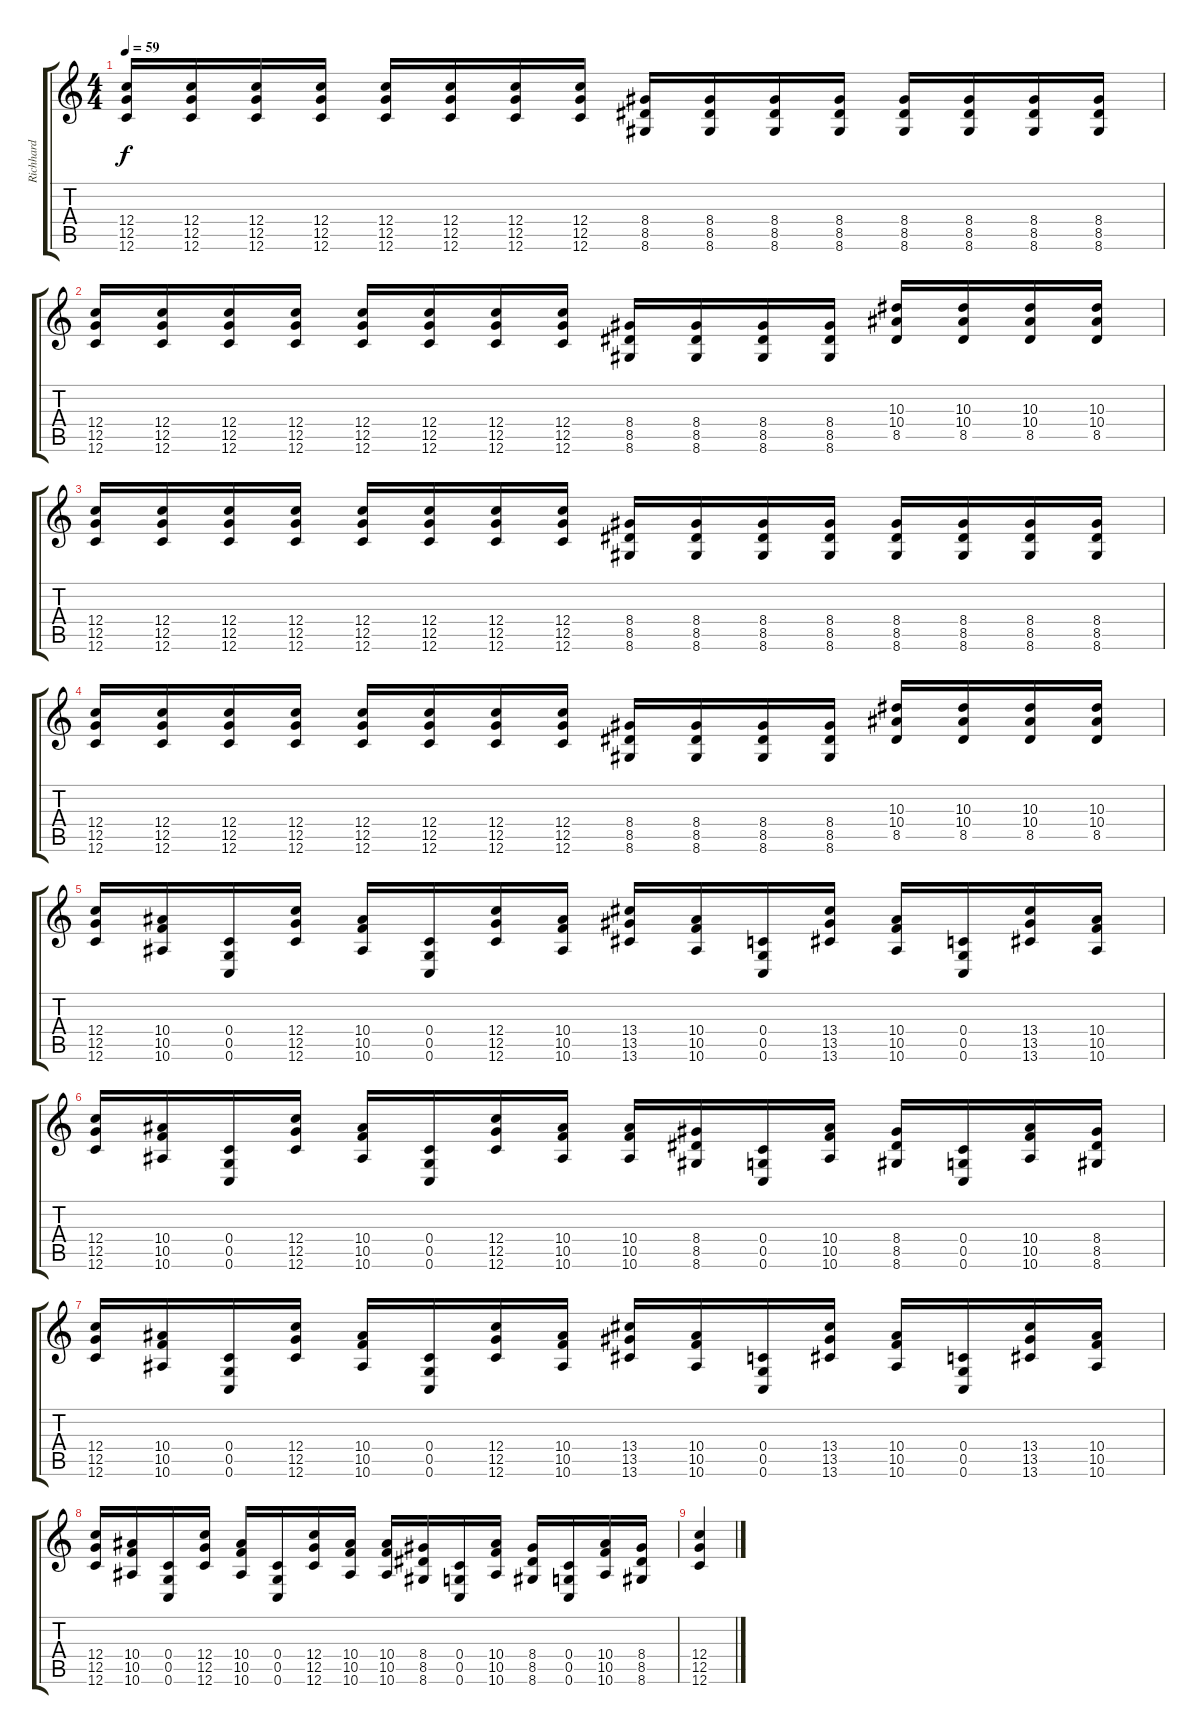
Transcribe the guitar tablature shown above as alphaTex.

\track ("Richhard" "Richhard") {instrument distortionguitar}
\staff {score tabs}
\tuning (D4 A3 F3 C3 G2 C2) {hide}
\ts (4 4)
\tempo 59
\clef g2
\ks c
(12.4 12.5 12.6).16{dy f} (12.4 12.5 12.6).16 (12.4 12.5 12.6).16 (12.4 12.5 12.6).16 (12.4 12.5 12.6).16 (12.4 12.5 12.6).16 (12.4 12.5 12.6).16 (12.4 12.5 12.6).16 (8.4 8.5 8.6).16 (8.4 8.5 8.6).16 (8.4 8.5 8.6).16 (8.4 8.5 8.6).16 (8.4 8.5 8.6).16 (8.4 8.5 8.6).16 (8.4 8.5 8.6).16 (8.4 8.5 8.6).16 |
(12.4 12.5 12.6).16 (12.4 12.5 12.6).16 (12.4 12.5 12.6).16 (12.4 12.5 12.6).16 (12.4 12.5 12.6).16 (12.4 12.5 12.6).16 (12.4 12.5 12.6).16 (12.4 12.5 12.6).16 (8.4 8.5 8.6).16 (8.4 8.5 8.6).16 (8.4 8.5 8.6).16 (8.4 8.5 8.6).16 (10.3 10.4 8.5).16 (10.3 10.4 8.5).16 (10.3 10.4 8.5).16 (10.3 10.4 8.5).16 |
(12.4 12.5 12.6).16 (12.4 12.5 12.6).16 (12.4 12.5 12.6).16 (12.4 12.5 12.6).16 (12.4 12.5 12.6).16 (12.4 12.5 12.6).16 (12.4 12.5 12.6).16 (12.4 12.5 12.6).16 (8.4 8.5 8.6).16 (8.4 8.5 8.6).16 (8.4 8.5 8.6).16 (8.4 8.5 8.6).16 (8.4 8.5 8.6).16 (8.4 8.5 8.6).16 (8.4 8.5 8.6).16 (8.4 8.5 8.6).16 |
(12.4 12.5 12.6).16 (12.4 12.5 12.6).16 (12.4 12.5 12.6).16 (12.4 12.5 12.6).16 (12.4 12.5 12.6).16 (12.4 12.5 12.6).16 (12.4 12.5 12.6).16 (12.4 12.5 12.6).16 (8.4 8.5 8.6).16 (8.4 8.5 8.6).16 (8.4 8.5 8.6).16 (8.4 8.5 8.6).16 (10.3 10.4 8.5).16 (10.3 10.4 8.5).16 (10.3 10.4 8.5).16 (10.3 10.4 8.5).16 |
(12.4 12.5 12.6).16 (10.4 10.5 10.6).16 (0.4 0.5 0.6).16 (12.4 12.5 12.6).16 (10.4 10.5 10.6).16 (0.4 0.5 0.6).16 (12.4 12.5 12.6).16 (10.4 10.5 10.6).16 (13.4 13.5 13.6).16 (10.4 10.5 10.6).16 (0.4 0.5 0.6).16 (13.4 13.5 13.6).16 (10.4 10.5 10.6).16 (0.4 0.5 0.6).16 (13.4 13.5 13.6).16 (10.4 10.5 10.6).16 |
(12.4 12.5 12.6).16 (10.4 10.5 10.6).16 (0.4 0.5 0.6).16 (12.4 12.5 12.6).16 (10.4 10.5 10.6).16 (0.4 0.5 0.6).16 (12.4 12.5 12.6).16 (10.4 10.5 10.6).16 (10.4 10.5 10.6).16 (8.4 8.5 8.6).16 (0.4 0.5 0.6).16 (10.4 10.5 10.6).16 (8.4 8.5 8.6).16 (0.4 0.5 0.6).16 (10.4 10.5 10.6).16 (8.4 8.5 8.6).16 |
(12.4 12.5 12.6).16 (10.4 10.5 10.6).16 (0.4 0.5 0.6).16 (12.4 12.5 12.6).16 (10.4 10.5 10.6).16 (0.4 0.5 0.6).16 (12.4 12.5 12.6).16 (10.4 10.5 10.6).16 (13.4 13.5 13.6).16 (10.4 10.5 10.6).16 (0.4 0.5 0.6).16 (13.4 13.5 13.6).16 (10.4 10.5 10.6).16 (0.4 0.5 0.6).16 (13.4 13.5 13.6).16 (10.4 10.5 10.6).16 |
(12.4 12.5 12.6).16 (10.4 10.5 10.6).16 (0.4 0.5 0.6).16 (12.4 12.5 12.6).16 (10.4 10.5 10.6).16 (0.4 0.5 0.6).16 (12.4 12.5 12.6).16 (10.4 10.5 10.6).16 (10.4 10.5 10.6).16 (8.4 8.5 8.6).16 (0.4 0.5 0.6).16 (10.4 10.5 10.6).16 (8.4 8.5 8.6).16 (0.4 0.5 0.6).16 (10.4 10.5 10.6).16 (8.4 8.5 8.6).16 |
(12.4 12.5 12.6).4
